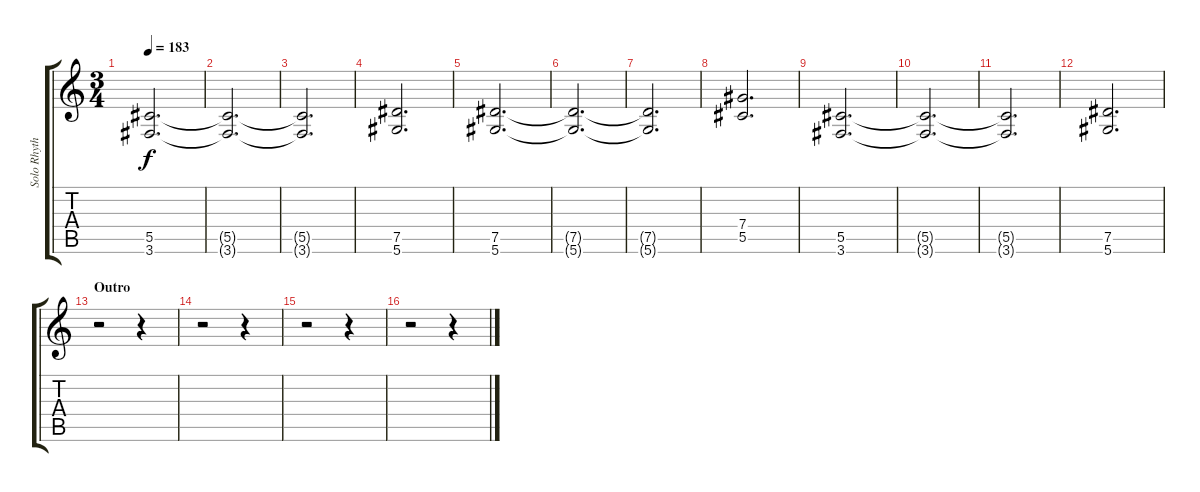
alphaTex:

\track ("Solo Rhythm" "Solo Rhyth") {instrument distortionguitar}
\staff {score tabs}
\tuning (Eb4 Bb3 Gb3 Db3 Ab2 Eb2) {hide}
\ts (3 4)
\tempo 183
\clef g2
\ks c
(5.5 3.6).2{d dy f} |
(5.5{t} 3.6{t}).2{d} |
(5.5{t} 3.6{t}).2{d} |
(7.5 5.6).2{d} |
(7.5 5.6).2{d} |
(7.5{t} 5.6{t}).2{d} |
(7.5{t} 5.6{t}).2{d} |
(7.4 5.5).2{d} |
(5.5 3.6).2{d} |
(5.5{t} 3.6{t}).2{d} |
(5.5{t} 3.6{t}).2{d} |
(7.5 5.6).2{d} |
\section ("" "Outro")
r.2 r.4 |
r.2 r.4 |
r.2 r.4 |
r.2 r.4
